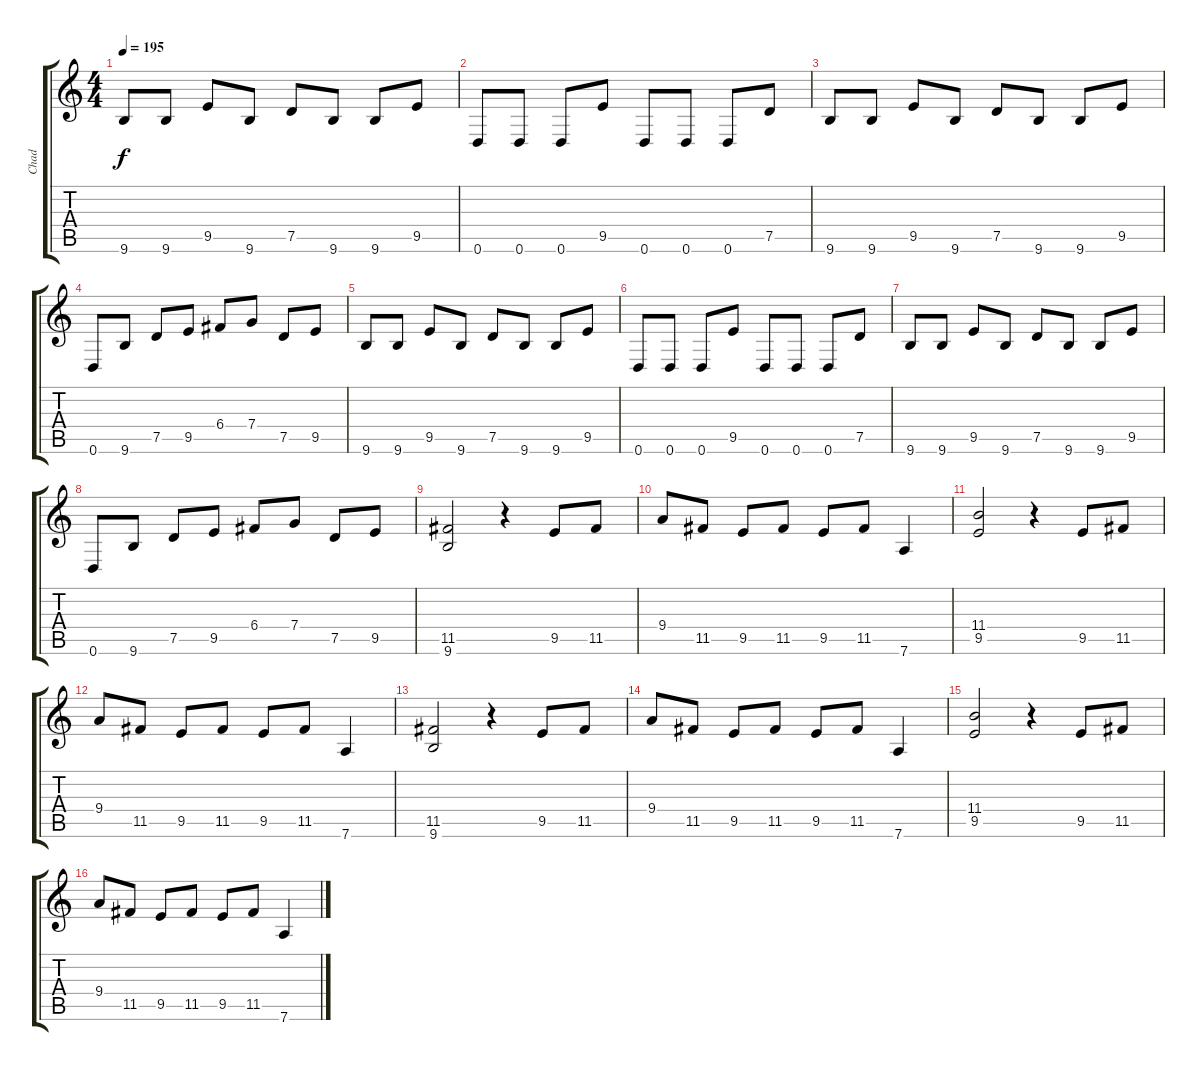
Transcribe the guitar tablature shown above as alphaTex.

\track ("Chad" "Chad") {instrument distortionguitar}
\staff {score tabs}
\tuning (D4 A3 F3 C3 G2 D2) {hide}
\ts (4 4)
\tempo 195
\clef g2
\ks c
9.6.8{dy f} 9.6.8 9.5.8 9.6.8 7.5.8 9.6.8 9.6.8 9.5.8 |
0.6.8 0.6.8 0.6.8 9.5.8 0.6.8 0.6.8 0.6.8 7.5.8 |
9.6.8 9.6.8 9.5.8 9.6.8 7.5.8 9.6.8 9.6.8 9.5.8 |
0.6.8 9.6.8 7.5.8 9.5.8 6.4.8 7.4.8 7.5.8 9.5.8 |
9.6.8 9.6.8 9.5.8 9.6.8 7.5.8 9.6.8 9.6.8 9.5.8 |
0.6.8 0.6.8 0.6.8 9.5.8 0.6.8 0.6.8 0.6.8 7.5.8 |
9.6.8 9.6.8 9.5.8 9.6.8 7.5.8 9.6.8 9.6.8 9.5.8 |
0.6.8 9.6.8 7.5.8 9.5.8 6.4.8 7.4.8 7.5.8 9.5.8 |
(11.5 9.6).2 r.4 9.5.8 11.5.8 |
9.4.8 11.5.8 9.5.8 11.5.8 9.5.8 11.5.8 7.6.4 |
(11.4 9.5).2 r.4 9.5.8 11.5.8 |
9.4.8 11.5.8 9.5.8 11.5.8 9.5.8 11.5.8 7.6.4 |
(11.5 9.6).2 r.4 9.5.8 11.5.8 |
9.4.8 11.5.8 9.5.8 11.5.8 9.5.8 11.5.8 7.6.4 |
(11.4 9.5).2 r.4 9.5.8 11.5.8 |
9.4.8 11.5.8 9.5.8 11.5.8 9.5.8 11.5.8 7.6.4
